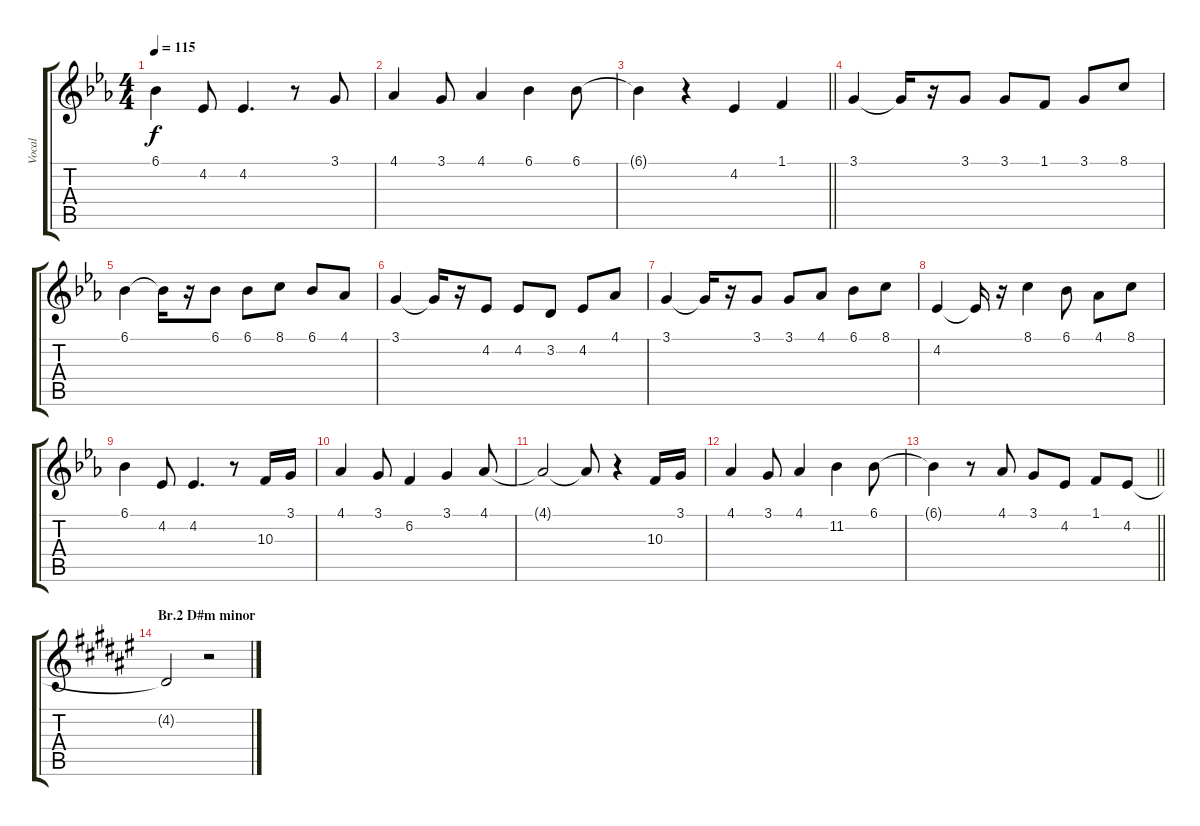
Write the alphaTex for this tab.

\track ("Vocal" "Vocal") {instrument choiraahs}
\staff {score tabs}
\tuning (E4 B3 G3 D3 A2 E2) {hide}
\ts (4 4)
\tempo 115
\clef g2
\ks eb
6.1.4{dy f} 4.2.8 4.2.4{d} r.8 3.1.8 |
4.1.4 3.1.8 4.1.4 6.1.4 6.1.8 |
\barLineRight lightlight
6.1{t}.4 r.4 4.2.4 1.1.4 |
3.1.4 3.1{t}.16 r.16 3.1.8 3.1.8 1.1.8 3.1.8 8.1.8 |
6.1.4 6.1{t}.16 r.16 6.1.8 6.1.8 8.1.8 6.1.8 4.1.8 |
3.1.4 3.1{t}.16 r.16 4.2.8 4.2.8 3.2.8 4.2.8 4.1.8 |
3.1.4 3.1{t}.16 r.16 3.1.8 3.1.8 4.1.8 6.1.8 8.1.8 |
4.2.4 4.2{t}.16 r.16 8.1.4 6.1.8 4.1.8 8.1.8 |
6.1.4 4.2.8 4.2.4{d} r.8 10.3.16 3.1.16 |
4.1.4 3.1.8 6.2.4 3.1.4 4.1.8 |
4.1{t}.2 4.1{t}.8 r.4 10.3.16 3.1.16 |
4.1.4 3.1.8 4.1.4 11.2.4 6.1.8 |
\barLineRight lightlight
6.1{t}.4 r.8 4.1.8 3.1.8 4.2.8 1.1.8 4.2.8 |
\section ("" "Br.2 D#m minor")
\ks d#minor
4.2{t}.2 r.2
